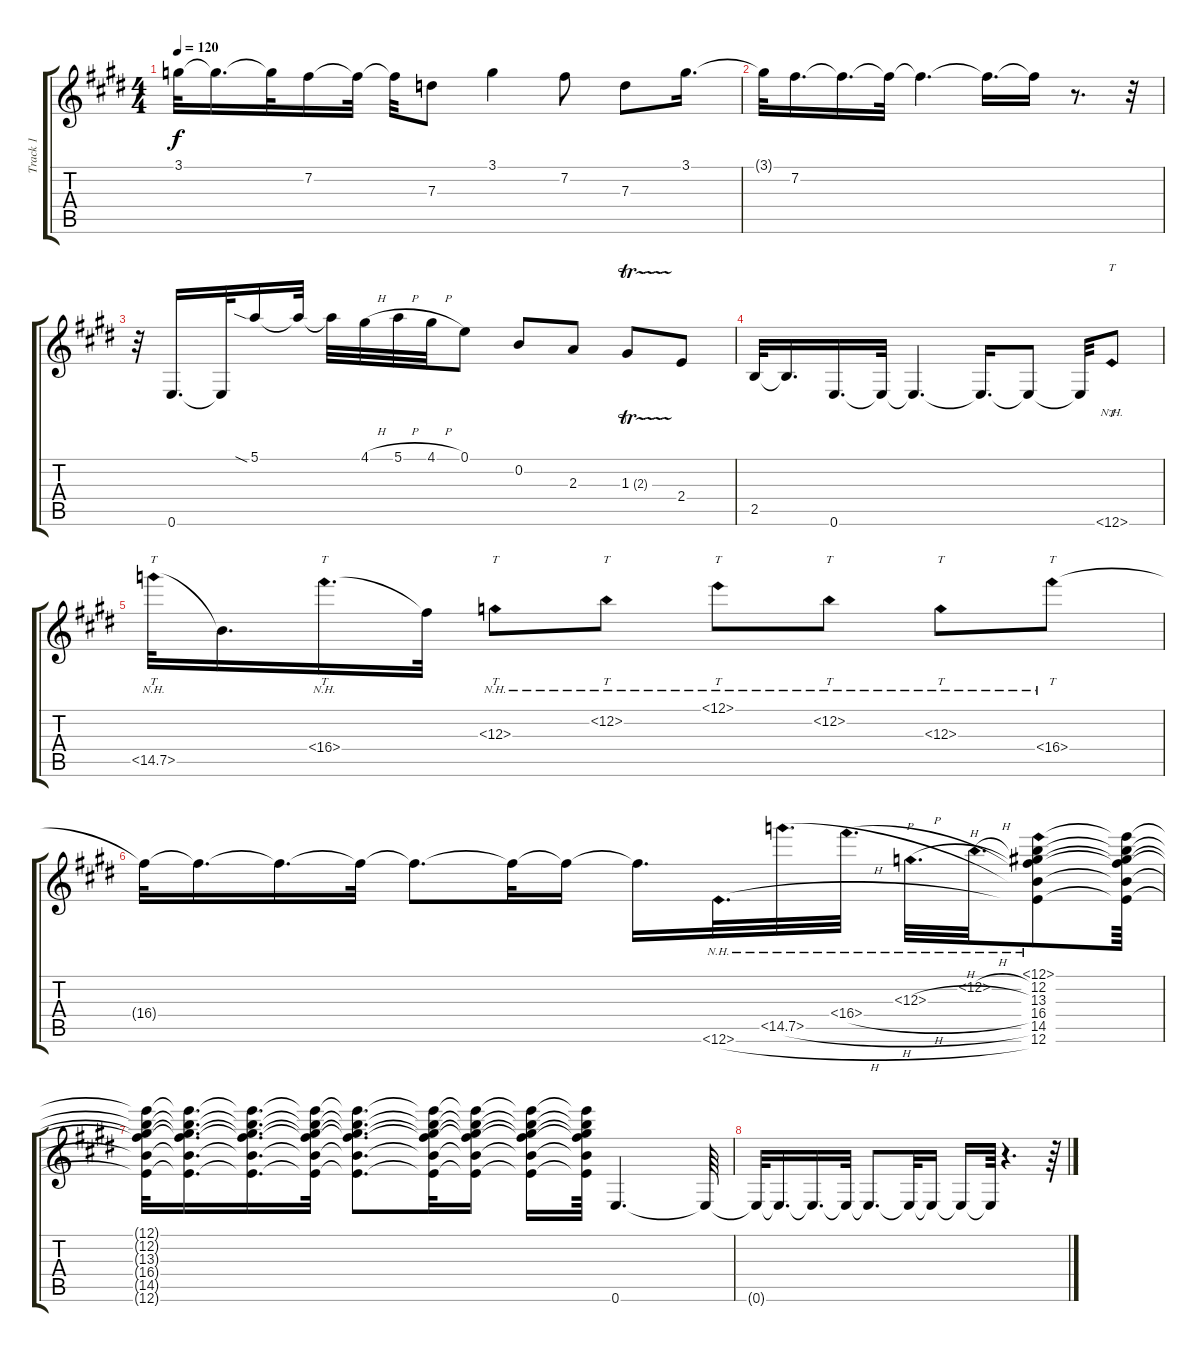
\track ("Track 1" "Track 1") {instrument acousticguitarsteel}
\staff {score tabs}
\tuning (E4 B3 G3 D3 A2 E2) {hide}
\ts (4 4)
\tempo 120
\clef g2
\ks e
3.1{t}.32{dy f} 3.1{t}.16{d} 3.1{t}.32 7.2.16 7.2{t}.32 7.2{t}.32 7.3.8 3.1.4 7.2.8 7.3.8 3.1.16{d} |
3.1{t}.32 7.2.16{d} 7.2{t}.16{d} 7.2{t}.32 7.2{t}.4{d} 7.2{t}.16{d} 7.2{t}.16 r.8{d} r.32 |
r.32 0.6.16{d} 0.6{t}.32 5.1{sia}.16 5.1{t}.32 5.1{t}.32 4.1{h}.32 5.1{h}.32 4.1{h}.32 0.1.8 0.2.8 2.3.8 1.3{tr (2 16)}.8 2.4.8 |
2.5.32 2.5{t}.16{d} 0.6.16{d} 0.6{t}.32 0.6{t}.4{d} 0.6{t}.16{d} 0.6{t}.8 0.6{t}.32 12.6{nh}.8{tt} |
14.5{nh}.32{tt} 14.5{t}.16{d} 16.4{nh}.16{tt d} 16.4{t}.32 13.3{nh}.8{tt} 12.2{nh}.8{tt} 12.1{nh}.8{tt} 12.2{nh}.8{tt} 13.3{nh}.8{tt} 16.4{nh}.8{tt} |
16.4{t}.32 16.4{t}.16{d} 16.4{t}.16{d} 16.4{t}.32 16.4{t}.8{d} 16.4{t}.32 16.4{t}.16 16.4{t}.16{d} 12.6{nh h}.32{d} 14.5{nh h}.32{d} 16.4{nh h}.32{d} 13.3{nh h}.32{d} 12.2{nh h}.32{d} (12.1{nh} 12.2 13.3 16.4 14.5 12.6).8 (12.1{t} 12.2{t} 13.3{t} 16.4{t} 14.5{t} 12.6{t}).64 |
(12.1{t} 12.2{t} 13.3{t} 16.4{t} 14.5{t} 12.6{t}).32 (12.1{t} 12.2{t} 13.3{t} 16.4{t} 14.5{t} 12.6{t}).16{d} (12.1{t} 12.2{t} 13.3{t} 16.4{t} 14.5{t} 12.6{t}).16{d} (12.1{t} 12.2{t} 13.3{t} 16.4{t} 14.5{t} 12.6{t}).32 (12.1{t} 12.2{t} 13.3{t} 16.4{t} 14.5{t} 12.6{t}).8{d} (12.1{t} 12.2{t} 13.3{t} 16.4{t} 14.5{t} 12.6{t}).32 (12.1{t} 12.2{t} 13.3{t} 16.4{t} 14.5{t} 12.6{t}).16 (12.1{t} 12.2{t} 13.3{t} 16.4{t} 14.5{t} 12.6{t}).16 (12.1{t} 12.2{t} 13.3{t} 16.4{t} 14.5{t} 12.6{t}).64 0.6.4{d} 0.6{t}.64 |
0.6{t}.32 0.6{t}.16{d} 0.6{t}.16{d} 0.6{t}.32 0.6{t}.8{d} 0.6{t}.32 0.6{t}.16 0.6{t}.16 0.6{t}.64 r.4{d} r.64
